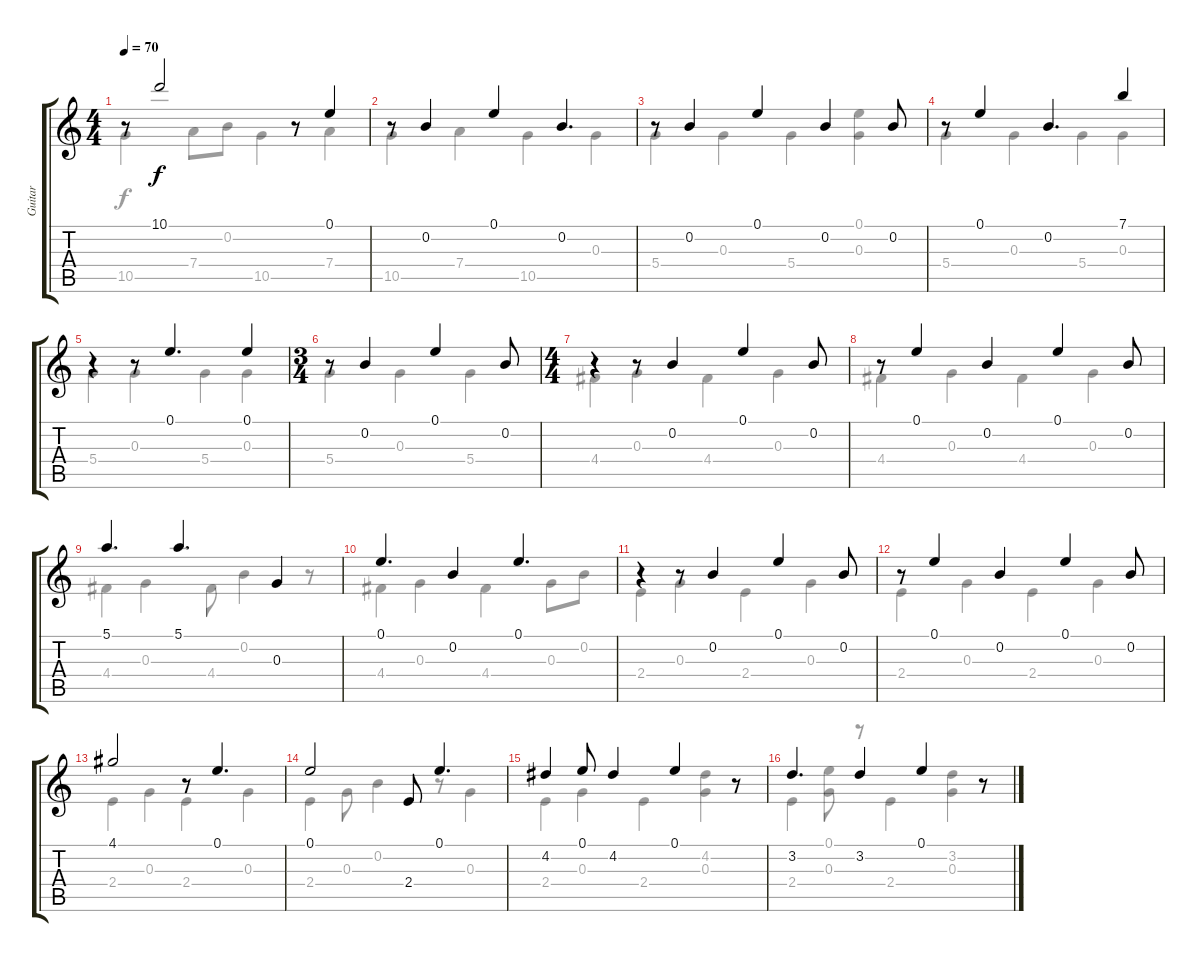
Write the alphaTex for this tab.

\track ("Guitar" "Guitar") {instrument acousticguitarsteel}
\staff {score tabs}
\tuning (E4 B3 G3 D3 A2 E2) {hide}
\voice
\ts (4 4)
\tempo 70
\clef g2
\ks c
r.8{dy f} 10.1.2 r.8 0.1.4 |
r.8 0.2.4 0.1.4 0.2.4{d} |
r.8 0.2.4 0.1.4 0.2.4 0.2.8 |
r.8 0.1.4 0.2.4{d} 7.1.4 |
r.4 r.8 0.1.4{d} 0.1.4 |
\ts (3 4)
r.8 0.2.4 0.1.4 0.2.8 |
\ts (4 4)
r.4 r.8 0.2.4 0.1.4 0.2.8 |
r.8 0.1.4 0.2.4 0.1.4 0.2.8 |
5.1.4{d} 5.1.4{d} 0.3.4 |
0.1.4{d} 0.2.4 0.1.4{d} |
r.4 r.8 0.2.4 0.1.4 0.2.8 |
r.8 0.1.4 0.2.4 0.1.4 0.2.8 |
4.1.2 r.8 0.1.4{d} |
0.1.2 2.4.8 0.1.4{d} |
4.2.4 0.1.8 4.2.4 0.1.4 r.8 |
3.2.4{d} 3.2.4 0.1.4 r.8
\voice
\clef g2
\ottava regular
\simile none
\ks c
10.5.4{dy f} 7.4.8 0.2.8 10.5.4 7.4.4 |
10.5.4 7.4.4 10.5.4 0.3.4 |
5.4.4 0.3.4 5.4.4 (0.1 0.3).4 |
5.4.4 0.3.4 5.4.4 0.3.4 |
5.4.4 0.3.4 5.4.4 0.3.4 |
5.4.4 0.3.4 5.4.4 |
4.4.4 0.3.4 4.4.4 0.3.4 |
4.4.4 0.3.4 4.4.4 0.3.4 |
4.4.4 0.3.4 4.4.8 0.2.4 r.8 |
4.4.4 0.3.4 4.4.4 0.3.8 0.2.8 |
2.4.4 0.3.4 2.4.4 0.3.4 |
2.4.4 0.3.4 2.4.4 0.3.4 |
2.4.4 0.3.4 2.4.4 0.3.4 |
2.4.4 0.3.8 0.2.4 r.8 0.3.4 |
2.4.4 0.3.4 2.4.4 (4.2 0.3).4 |
2.4.4 (0.1 0.3).8 r.8 2.4.4 (3.2 0.3).4
